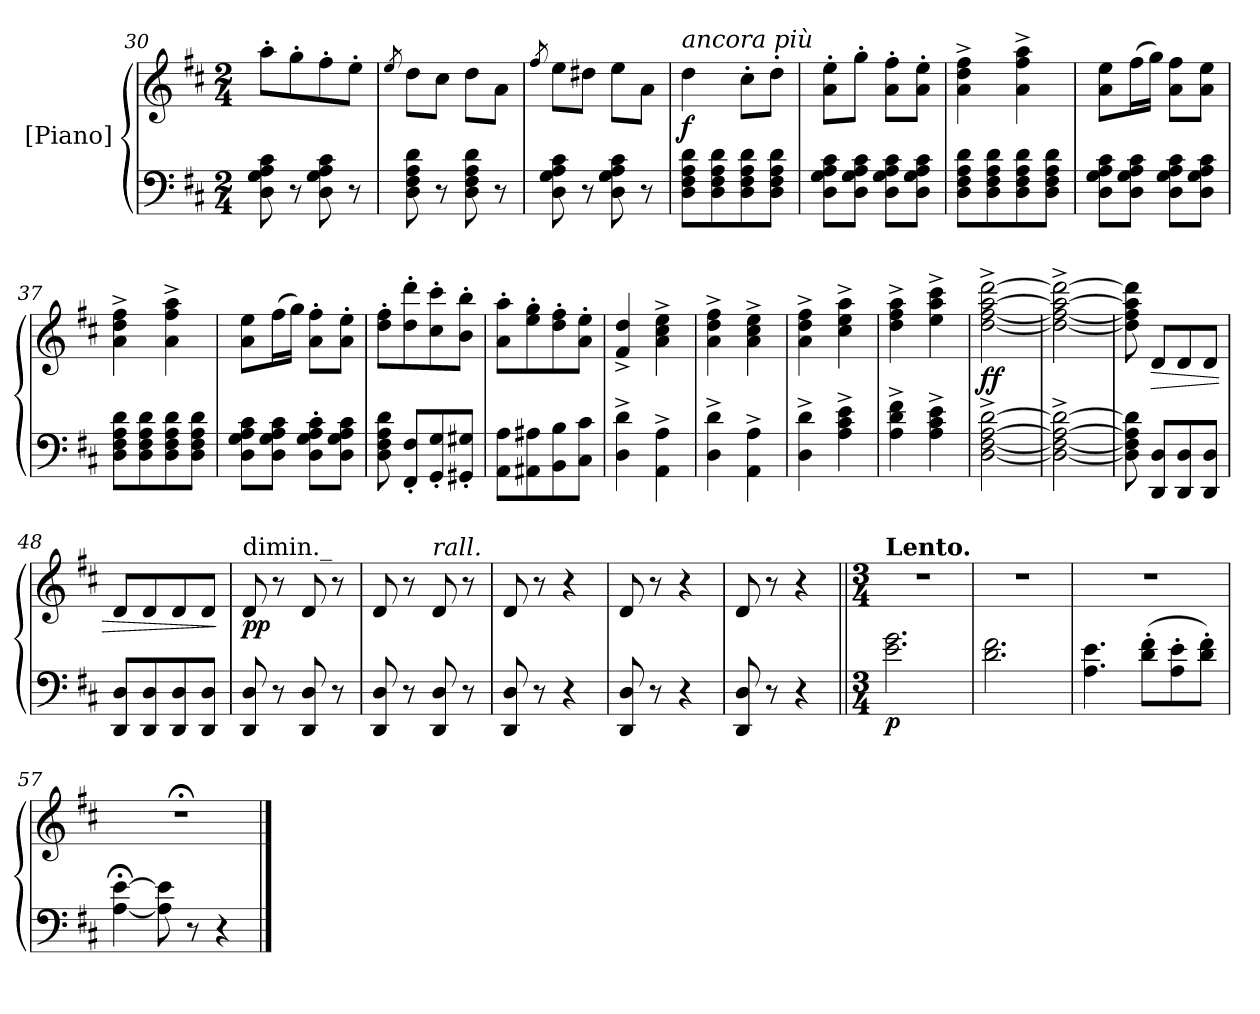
**kern	**dynam	**kern	**dynam
*part2	*part2	*part1	*part1
*staff2	*staff2	*staff1	*staff1
*I"[Piano]	*	*I"[Piano]	*
*clefF4	*	*clefG2	*
*k[f#c#]	*	*k[f#c#]	*
*D:	*	*D:	*
*M2/4	*	*M2/4	*
=30	=30	=30	=30
8D\ 8G\ 8A\ 8c#\	.	8aa'\L	.
8r	.	8gg'\	.
8D\ 8G\ 8A\ 8c#\	.	8ff#'\	.
8r	.	8ee'\J	.
=31	=31	=31	=31
.	.	8qee/	.
8D\ 8F#\ 8A\ 8d\	.	8dd\L	.
8r	.	8cc#\J	.
8D\ 8F#\ 8A\ 8d\	.	8dd\L	.
8r	.	8a\J	.
=32	=32	=32	=32
.	.	8qff#/	.
8D\ 8G\ 8A\ 8c#\	.	8ee\L	.
8r	.	8dd#X\J	.
8D\ 8G\ 8A\ 8c#\	.	8ee\L	.
8r	.	8a\J	.
=33	=33	=33	=33
!	!	!LO:TX:a:i:t=ancora più	!
8D\ 8F#\ 8A\ 8d\L	.	4dd\	f
8D\ 8F#\ 8A\ 8d\	.	.	.
8D\ 8F#\ 8A\ 8d\	.	8cc#'\L	.
8D\ 8F#\ 8A\ 8d\J	.	8dd'\J	.
=34	=34	=34	=34
8D\ 8G\ 8A\ 8c#\L	.	8a'\ 8ee'\L	.
8D\ 8G\ 8A\ 8c#\J	.	8gg'\J	.
8D\ 8G\ 8A\ 8c#\L	.	8a'\ 8ff#'\L	.
8D\ 8G\ 8A\ 8c#\J	.	8a'\ 8ee'\J	.
=35	=35	=35	=35
8D\ 8F#\ 8A\ 8d\L	.	4a^\ 4dd^\ 4ff#^\	.
8D\ 8F#\ 8A\ 8d\	.	.	.
8D\ 8F#\ 8A\ 8d\	.	4a^\ 4ff#^\ 4aa^\	.
8D\ 8F#\ 8A\ 8d\J	.	.	.
=36	=36	=36	=36
8D\ 8G\ 8A\ 8c#\L	.	8a\ 8ee\L	.
8D\ 8G\ 8A\ 8c#\J	.	(16ff#\L	.
.	.	16gg\JJ)	.
8D\ 8G\ 8A\ 8c#\L	.	8a\ 8ff#\L	.
8D\ 8G\ 8A\ 8c#\J	.	8a\ 8ee\J	.
=37	=37	=37	=37
8D\ 8F#\ 8A\ 8d\L	.	4a^\ 4dd^\ 4ff#^\	.
8D\ 8F#\ 8A\ 8d\	.	.	.
8D\ 8F#\ 8A\ 8d\	.	4a^\ 4ff#^\ 4aa^\	.
8D\ 8F#\ 8A\ 8d\J	.	.	.
=38	=38	=38	=38
8D\ 8G\ 8A\ 8c#\L	.	8a\ 8ee\L	.
8D\ 8G\ 8A\ 8c#\J	.	(>16ff#\L	.
.	.	16gg\JJ)	.
8D'\ 8G'\ 8A'\ 8c#'\L	.	8a'\ 8ff#'\L	.
8D\ 8G\ 8A\ 8c#\J	.	8a'\ 8ee'\J	.
=39	=39	=39	=39
8D\ 8F#\ 8A\ 8d\	.	8dd'\ 8ff#'\L	.
8FF#'/ 8F#'/L	.	8dd'\ 8ddd'\	.
8GG'/ 8G'/	.	8cc#'\ 8ccc#'\	.
8GG#X'/ 8G#X'/J	.	8b'\ 8bb'\J	.
=40	=40	=40	=40
8AA\ 8A\L	.	8a'\ 8aa'\L	.
8AA#X\ 8A#X\	.	8ee'\ 8gg'\	.
8BB\ 8B\	.	8dd'\ 8ff#'\	.
8C#\ 8c#\J	.	8a'\ 8ee'\J	.
=41	=41	=41	=41
4D^\ 4d^\	.	4f#^>/ 4dd^>/	.
4AA^\ 4A^\	.	4a^\ 4cc#^\ 4ee^\	.
=42	=42	=42	=42
4D^\ 4d^\	.	4a^\ 4dd^\ 4ff#^\	.
4AA^\ 4A^\	.	4a^\ 4cc#^\ 4ee^\	.
=43	=43	=43	=43
4D^\ 4d^\	.	4a^\ 4dd^\ 4ff#^\	.
4A^\ 4c#^\ 4e^\	.	4cc#^\ 4ee^\ 4aa^\	.
=44	=44	=44	=44
4A^\ 4d^\ 4f#^\	.	4dd^\ 4ff#^\ 4aa^\	.
4A^\ 4c#^\ 4e^\	.	4ee^\ 4aa^\ 4ccc#^\	.
=45	=45	=45	=45
[2D^\ [2F#^\ [2A^\ [2d^\	.	[2dd^\ [2ff#^\ [2aa^\ [2ddd^\	ff
=46	=46	=46	=46
2D_^\ 2F#_^\ 2A_^\ 2d_^\	.	2dd_^\ 2ff#_^\ 2aa_^\ 2ddd_^\	.
=47	=47	=47	=47
8D]\ 8F#]\ 8A]\ 8d]\	.	8dd]\ 8ff#]\ 8aa]\ 8ddd]\	.
!	!	!	!LO:HP:b
8DD/ 8D/L	.	8d/L	>
8DD/ 8D/	.	8d/	.
8DD/ 8D/J	.	8d/J	.
=48	=48	=48	=48
8DD/ 8D/L	.	8d/L	.
8DD/ 8D/	.	8d/	.
8DD/ 8D/	.	8d/	.
8DD/ 8D/J	.	8d/J	.
.	.	.	]
=49	=49	=49	=49
!	!	!LO:TX:a:t=dimin._	!
!	!	!	!LO:DY:b
8DD/ 8D/	.	8d/	p p
8r	.	8r	.
8DD/ 8D/	.	8d/	.
8r	.	8r	.
=50	=50	=50	=50
8DD/ 8D/	.	8d/	.
8r	.	8r	.
!	!	!LO:TX:a:i:t=rall.	!
8DD/ 8D/	.	8d/	.
8r	.	8r	.
=51	=51	=51	=51
8DD/ 8D/	.	8d/	.
8r	.	8r	.
4r	.	4r	.
=52	=52	=52	=52
8DD/ 8D/	.	8d/	.
8r	.	8r	.
4r	.	4r	.
=53	=53	=53	=53
8DD/ 8D/	.	8d/	.
8r	.	8r	.
4r	.	4r	.
=54||	=54||	=54||	=54||
*M3/4	*	*M3/4	*
!	!	!LO:TX:a:B:t=Lento.	!
2.e\ 2.g\	p	2.r	.
=55	=55	=55	=55
2.d\ 2.f#\	.	2.r	.
=56	=56	=56	=56
4.A\ 4.e\	.	2.r	.
(8d'\ 8f#'\L	.	.	.
8A'\ 8e'\	.	.	.
8d'\ 8f#'\J)	.	.	.
=57	=57	=57	=57
[4A;<\ [4e;<\	.	2.r;<	.
8A]\ 8e]\	.	.	.
8r	.	.	.
4r	.	.	.
==	==	==	==
*-	*-	*-	*-
